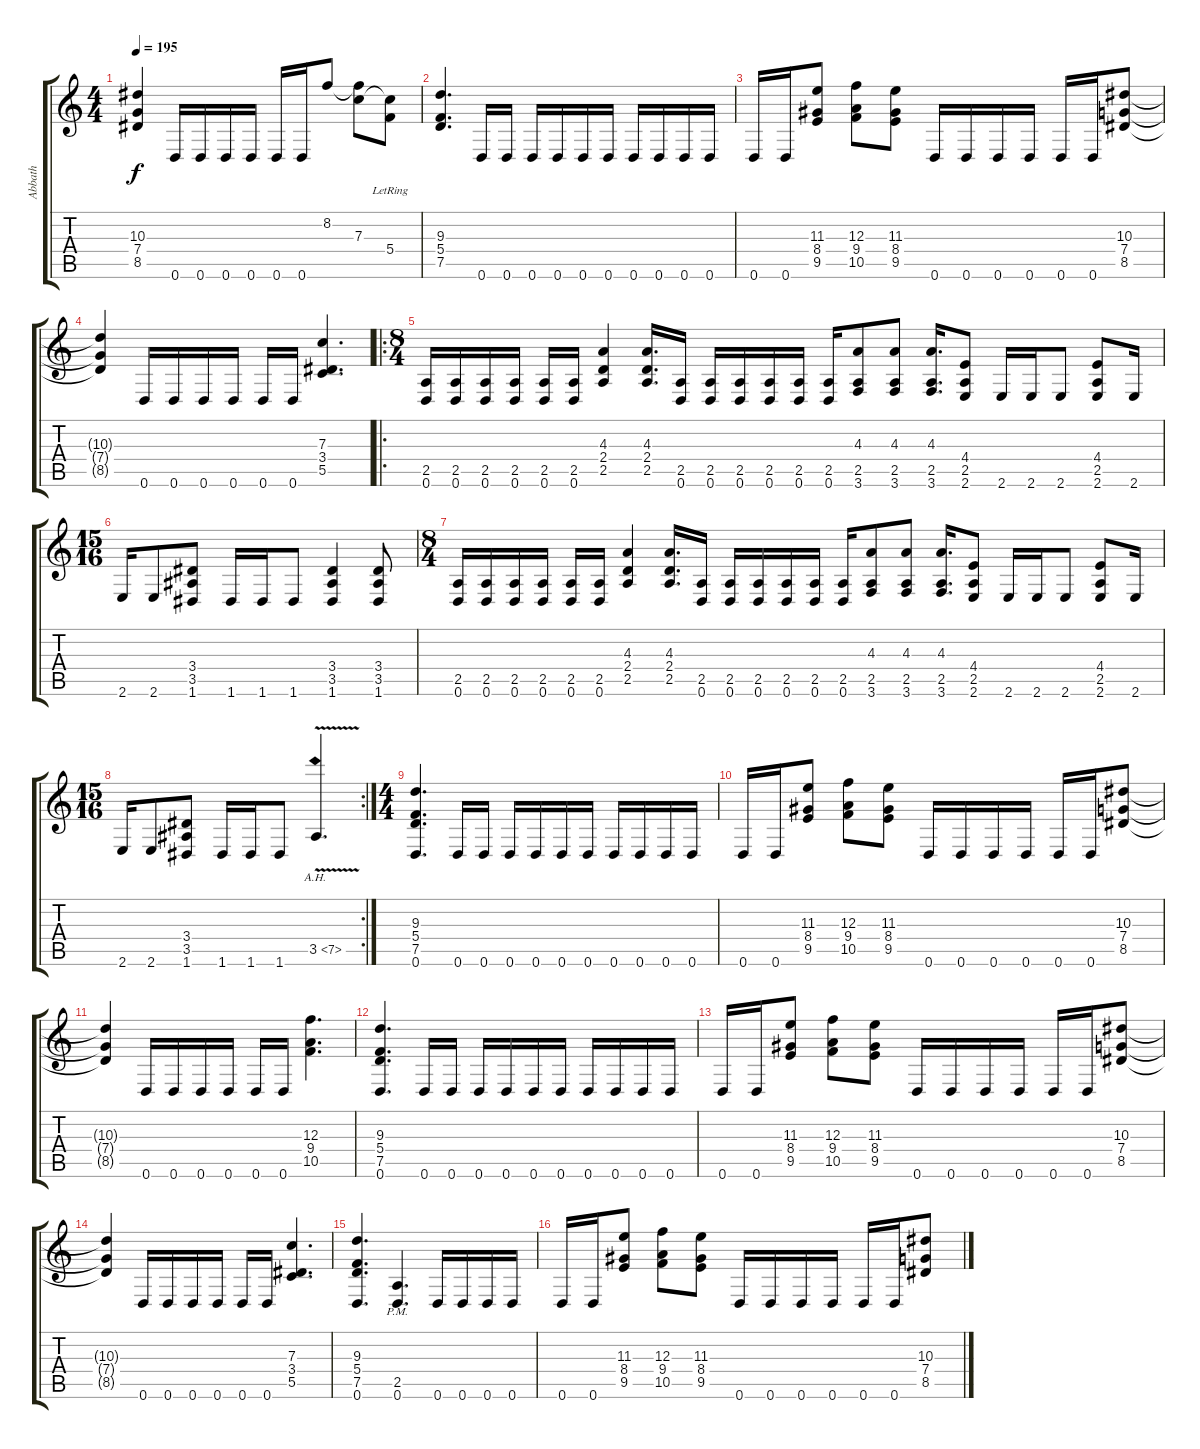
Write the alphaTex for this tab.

\track ("Abbath" "Abbath") {instrument distortionguitar}
\staff {score tabs}
\tuning (D4 A3 F3 C3 G2 D2) {hide}
\ts (4 4)
\tempo 195
\clef g2
\ks c
(10.3{t} 7.4{t} 8.5{t}).4{dy f} 0.6.16 0.6.16 0.6.16 0.6.16 0.6.16 0.6.16 8.2.8 (8.2{t} 7.3).8 (7.3{t} 5.4{lr}).8 |
(9.3 5.4 7.5).4{d} 0.6.16 0.6.16 0.6.16 0.6.16 0.6.16 0.6.16 0.6.16 0.6.16 0.6.16 0.6.16 |
0.6.16 0.6.16 (11.3 8.4 9.5).8 (12.3 9.4 10.5).8 (11.3 8.4 9.5).8 0.6.16 0.6.16 0.6.16 0.6.16 0.6.16 0.6.16 (10.3 7.4 8.5).8 |
(10.3{t} 7.4{t} 8.5{t}).4 0.6.16 0.6.16 0.6.16 0.6.16 0.6.16 0.6.16 (7.3 3.4 5.5).4{d} |
\ro
\ts (8 4)
(2.5 0.6).16 (2.5 0.6).16 (2.5 0.6).16 (2.5 0.6).16 (2.5 0.6).16 (2.5 0.6).16 (4.3 2.4 2.5).4 (4.3 2.4 2.5).16{d} (2.5 0.6).16 (2.5 0.6).16 (2.5 0.6).16 (2.5 0.6).16 (2.5 0.6).16 (2.5 0.6).16 (4.3 2.5 3.6).8 (4.3 2.5 3.6).8 (4.3 2.5 3.6).16{d} (4.4 2.5 2.6).8 2.6.16 2.6.16 2.6.8 (4.4 2.5 2.6).8 2.6.16 |
\ts (15 16)
2.6.16 2.6.8 (3.4 3.5 1.6).8 1.6.16 1.6.16 1.6.8 (3.4 3.5 1.6).4 (3.4 3.5 1.6).8 |
\ts (8 4)
(2.5 0.6).16 (2.5 0.6).16 (2.5 0.6).16 (2.5 0.6).16 (2.5 0.6).16 (2.5 0.6).16 (4.3 2.4 2.5).4 (4.3 2.4 2.5).16{d} (2.5 0.6).16 (2.5 0.6).16 (2.5 0.6).16 (2.5 0.6).16 (2.5 0.6).16 (2.5 0.6).16 (4.3 2.5 3.6).8 (4.3 2.5 3.6).8 (4.3 2.5 3.6).16{d} (4.4 2.5 2.6).8 2.6.16 2.6.16 2.6.8 (4.4 2.5 2.6).8 2.6.16 |
\rc 2
\ts (15 16)
2.6.16 2.6.8 (3.4 3.5 1.6).8 1.6.16 1.6.16 1.6.8 3.5{ah 4 v}.4{d} |
\ts (4 4)
(9.3 5.4 7.5 0.6).4{d} 0.6.16 0.6.16 0.6.16 0.6.16 0.6.16 0.6.16 0.6.16 0.6.16 0.6.16 0.6.16 |
0.6.16 0.6.16 (11.3 8.4 9.5).8 (12.3 9.4 10.5).8 (11.3 8.4 9.5).8 0.6.16 0.6.16 0.6.16 0.6.16 0.6.16 0.6.16 (10.3 7.4 8.5).8 |
(10.3{t} 7.4{t} 8.5{t}).4 0.6.16 0.6.16 0.6.16 0.6.16 0.6.16 0.6.16 (12.3 9.4 10.5).4{d} |
(9.3 5.4 7.5 0.6).4{d} 0.6.16 0.6.16 0.6.16 0.6.16 0.6.16 0.6.16 0.6.16 0.6.16 0.6.16 0.6.16 |
0.6.16 0.6.16 (11.3 8.4 9.5).8 (12.3 9.4 10.5).8 (11.3 8.4 9.5).8 0.6.16 0.6.16 0.6.16 0.6.16 0.6.16 0.6.16 (10.3 7.4 8.5).8 |
(10.3{t} 7.4{t} 8.5{t}).4 0.6.16 0.6.16 0.6.16 0.6.16 0.6.16 0.6.16 (7.3 3.4 5.5).4{d} |
(9.3 5.4 7.5 0.6).4{d} (2.5{pm} 0.6{pm}).4{d} 0.6.16 0.6.16 0.6.16 0.6.16 |
0.6.16 0.6.16 (11.3 8.4 9.5).8 (12.3 9.4 10.5).8 (11.3 8.4 9.5).8 0.6.16 0.6.16 0.6.16 0.6.16 0.6.16 0.6.16 (10.3 7.4 8.5).8
